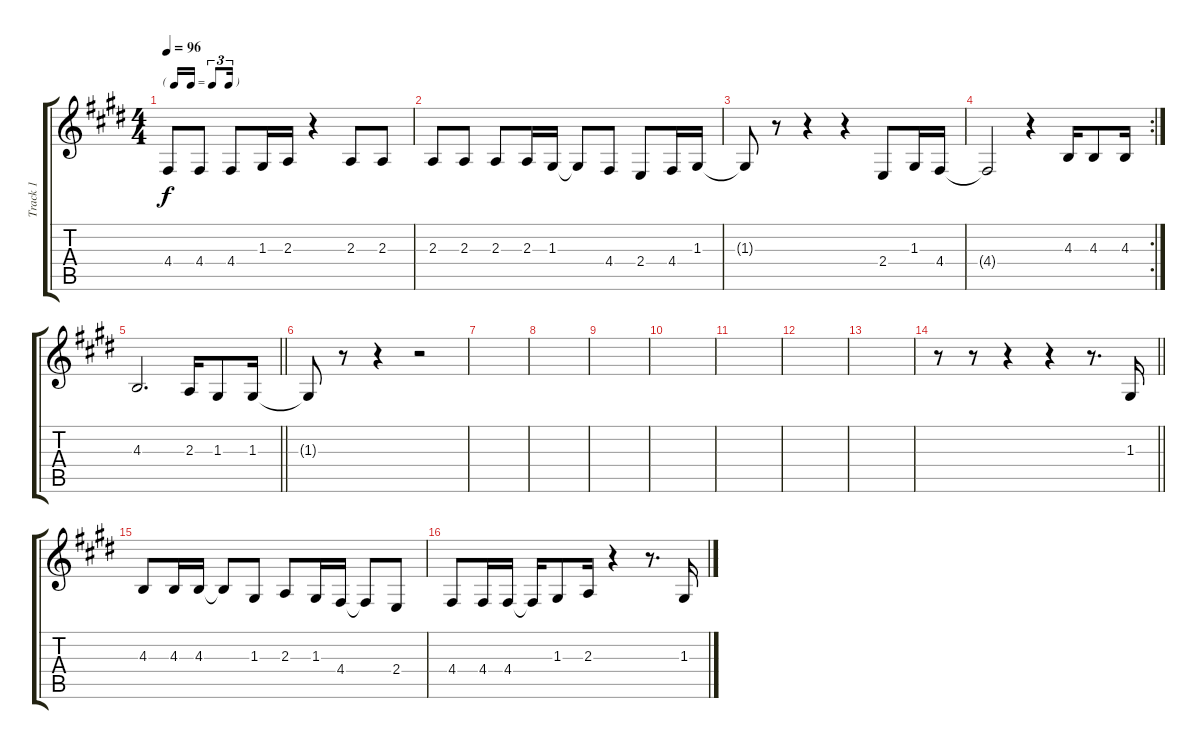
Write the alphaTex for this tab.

\track ("Track 1" "Track 1") {instrument tenorsax}
\staff {score tabs}
\tuning (E4 B3 G3 D3 A2 E2) {hide}
\ts (4 4)
\tf triplet16th
\tempo 96
\clef g2
\ks e
4.4.8{dy f} 4.4.8 4.4.8 1.3.16 2.3.16 r.4 2.3.8 2.3.8 |
2.3.8 2.3.8 2.3.8 2.3.16 1.3.16 1.3{t}.8 4.4.8 2.4.8 4.4.16 1.3.16 |
1.3{t}.8 r.8 r.4 r.4 2.4.8 1.3.16 4.4.16 |
\rc 2
4.4{t}.2 r.4 4.3.16 4.3.8 4.3.16 |
\barLineRight lightlight
4.3.2{d} 2.3.16 1.3.8 1.3.16 |
1.3{t}.8 r.8 r.4 r.2 |
|
|
|
|
|
|
|
\barLineRight lightlight
r.8 r.8 r.4 r.4 r.8{d} 1.3.16 |
4.3.8 4.3.16 4.3.16 4.3{t}.8 1.3.8 2.3.8 1.3.16 4.4.16 4.4{t}.8 2.4.8 |
4.4.8 4.4.16 4.4.16 4.4{t}.16 1.3.8 2.3.16 r.4 r.8{d} 1.3.16
